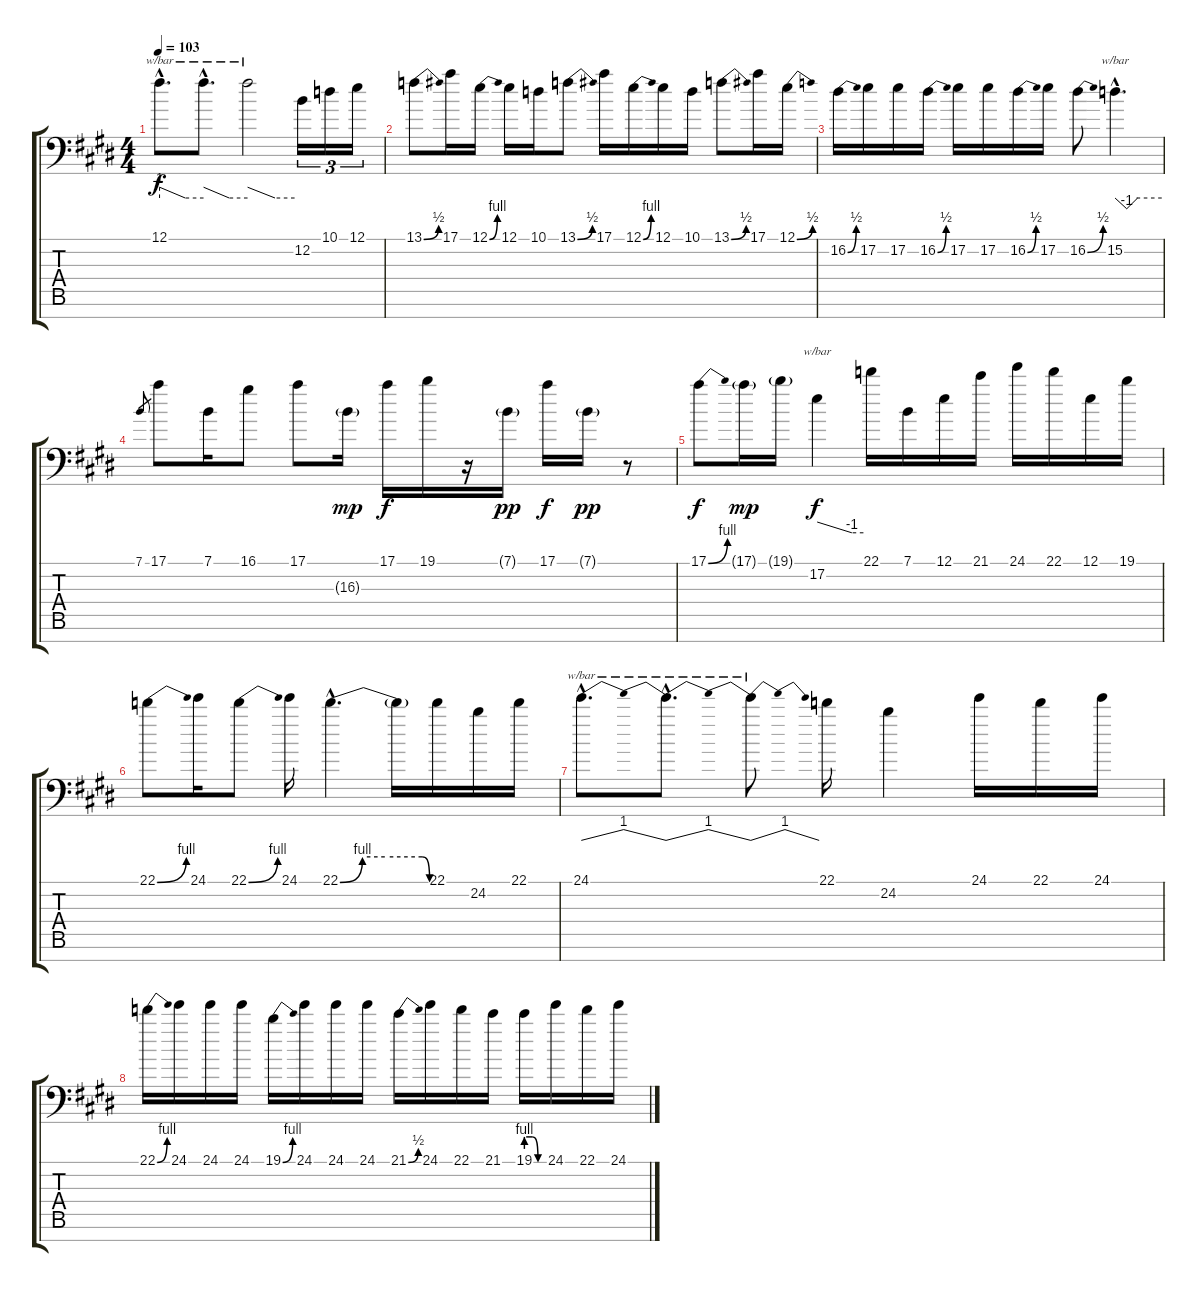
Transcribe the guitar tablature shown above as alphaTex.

\track "" {instrument lead2sawtooth}
\staff {score tabs}
\tuning (E4 B3 G3 D3 A2 E2 C-1) {hide}
\ts (4 4)
\tempo 103
\clef f4
\ks e
12.1{hac t}.8{d tbe (custom default 0 4 35 0 60 0) dy f} 12.1{hac t}.8{d tbe (custom default 0 4 35 0 60 0)} 12.1{t}.2{tbe (custom default 0 4 35 0 60 0)} 12.2.16{tu (3 2)} 10.1.16{tu (3 2)} 12.1.16{tu (3 2)} |
13.1{be (bend 0 0 60 2)}.8 17.1.16 12.1{be (bend 0 0 60 4)}.16 12.1.16 10.1.16 13.1{be (bend 0 0 60 2)}.8 17.1.16 12.1{be (bend 0 0 60 4)}.16 12.1.16 10.1.16 13.1{be (bend 0 0 60 2)}.8 17.1.16 12.1{be (bend 0 0 60 2)}.16 |
16.2{be (bend 0 0 60 2)}.16 17.2.16 17.2.16 16.2{be (bend 0 0 60 2)}.16 17.2.16 17.2.16 16.2{be (bend 0 0 60 2)}.16 17.2.16 16.2{be (bend 0 0 60 2)}.8 15.2{hac}.4{d tbe (custom default 0 0 15 -4 29 0 60 0)} |
7.1.8{gr} 17.1.8 7.1.16 16.1.8 17.1.8 16.3{g}.16{dy mp} 17.1.16{dy f} 19.1.16 r.16 7.1{g}.16{dy pp} 17.1.16{dy f} 7.1{g}.16{dy pp} r.8 |
17.1{be (bend 0 0 60 4)}.8{dy f} 17.1{g}.16{dy mp} 19.1{g}.16 17.2.4{tbe (custom default 0 0 45 -4 60 -4) dy f} 22.1.16 7.1.16 12.1.16 21.1.16 24.1.16 22.1.16 12.1.16 19.1.16 |
22.1{be (bend 0 0 60 4)}.8 24.1.16 22.1{be (bend 0 0 60 4)}.8 24.1.16 22.1{be (custom 0 0 15 4 30 4 55 4 60 0) hac}.4{d} 22.1{t}.16 22.1.16 24.2.16 22.1.16 |
24.1{hac}.8{d tbe (dip default 0 0 30 4 52 4 60 0)} 24.1{hac t}.8{d tbe (dip default 0 0 30 4 50 4 60 0)} 24.1{t}.8{tbe (dip default 0 0 30 4 45 4 60 0)} 22.1.16 24.2.4 24.1.16 22.1.16 24.1.16 |
22.1{be (bend 0 0 60 4)}.16 24.1.16 24.1.16 24.1.16 19.1{be (bend 0 0 60 4)}.16 24.1.16 24.1.16 24.1.16 21.1{be (bend 0 0 60 2)}.16 24.1.16 22.1.16 21.1.16 19.1{be (custom 0 4 20 4 40 0 60 0)}.16 24.1.16 22.1.16 24.1.16
